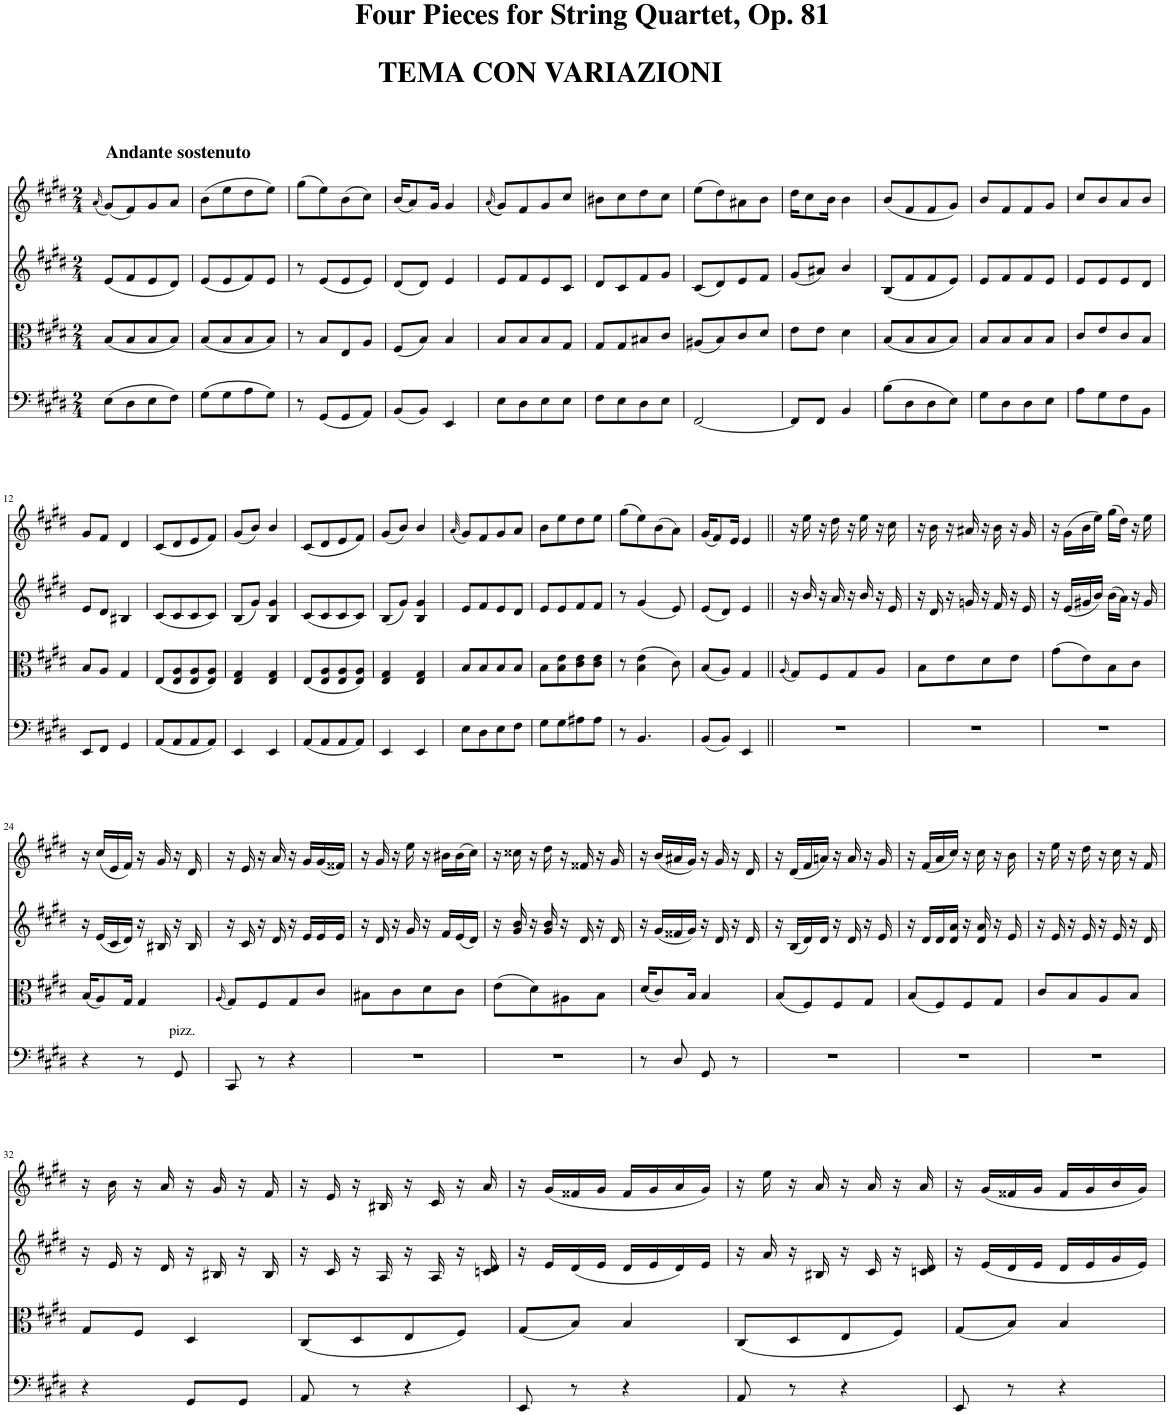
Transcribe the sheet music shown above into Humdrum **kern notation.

**kern	**text	**kern	**kern	**kern
*part4	*part4	*part3	*part2	*part1
*staff4	*staff4	*staff3	*staff2	*staff1
*I"Piano	*	*I"Piano	*I"Piano	*I"Piano
*I'Pno	*	*I'Pno	*I'Pno	*I'Pno
*clefF4	*	*clefC3	*clefG2	*clefG2
*k[f#c#g#d#]	*	*k[f#c#g#d#]	*k[f#c#g#d#]	*k[f#c#g#d#]
*M2/4	*	*M2/4	*M2/4	*M2/4
=1	=1	=1	=1	=1
.	.	.	.	(16qa/
!	!	!	!	!LO:TX:a:B:t=Andante sostenuto
(8E\L	.	(8B/L	(8e/L	(8g#/L)
8D#\	.	8B/	8f#/	8f#/)
8E\	.	8B/	8e/	8g#/
8F#\J)	.	8B/J)	8d#/J)	8a/J
=2	=2	=2	=2	=2
(8G#\L	.	(8B/L	(8e/L	(8b\L
8G#\	.	8B/	8e/	8ee\
8A\	.	8B/	8f#/)	8dd#\
8G#\J)	.	8B/J)	8e/J	8ee\J)
=3	=3	=3	=3	=3
8r	.	8r	8r	(8gg#\L
(8GG#/L	.	8B/L	(8e/L	8ee\)
8GG#/	.	8E/	8e/	(8b\
8AA/J)	.	8A/J	8e/J)	8cc#\J)
=4	=4	=4	=4	=4
(8BB/L	.	(8F#/L	(8d#/L	(16b/KL
.	.	.	.	8a/)
8BB/J)	.	8B/J)	8d#/J)	.
.	.	.	.	16g#/Jk
4EE/	.	4B/	4e/	4g#/
=5	=5	=5	=5	=5
.	.	.	.	((16qa/
8E\L	.	8B/L	8e/L	8g#/L))
8D#\	.	8B/	8f#/	8f#/
8E\	.	8B/	8e/	8g#/
8E\J	.	8G#/J	8c#/J	8cc#/J
=6	=6	=6	=6	=6
8F#\L	.	8G#/L	8d#/L	8b#X\L
8E\	.	8G#/	8c#/	8cc#\
8D#\	.	8B#X/	8f#/	8dd#\
8E\J	.	8c#/J	8g#/J	8cc#\J
=7	=7	=7	=7	=7
[2FF#/	.	(8A#X/L	(8c#/L	(8ee\L
.	.	8B/)	8d#/)	8dd#\)
.	.	8c#/	8e/	8a#X\
.	.	8d#/J	8f#/J	8b\J
=8	=8	=8	=8	=8
8FF#/L]	.	8e\L	(8g#/L	16dd#\KL
.	.	.	.	8cc#\
8FF#/J	.	8e\J	8a#X/J)	.
.	.	.	.	16b\Jk
4BB/	.	4d#\	4b/	4b\
=9	=9	=9	=9	=9
(8B\L	.	(8B/L	(8B/L	(8b/L
8D#\	.	8B/	8f#/	8f#/
8D#\	.	8B/	8f#/	8f#/
8E\J)	.	8B/J)	8e/J)	8g#/J)
=10	=10	=10	=10	=10
8G#\L	.	8B/L	8e/L	8b/L
8D#\	.	8B/	8f#/	8f#/
8D#\	.	8B/	8f#/	8f#/
8E\J	.	8B/J	8e/J	8g#/J
=11	=11	=11	=11	=11
8A\L	.	8c#/L	8e/L	8cc#/L
8G#\	.	8e/	8e/	8b/
8F#\	.	8c#/	8e/	8a/
8BB\J	.	8B/J	8d#/J	8b/J
!!LO:LB:g=z
=12	=12	=12	=12	=12
8EE/L	.	8B/L	8e/L	8g#/L
8FF#/J	.	8A/J	8d#/J	8f#/J
4GG#/	.	4G#/	4B#X/	4d#/
=13	=13	=13	=13	=13
(8AA/L	.	(8E/L	(8c#/L	(8c#/L
8AA/	.	8E/ 8A/	8c#/	8d#/
8AA/	.	8E/ 8A/	8c#/	8e/
8AA/J)	.	8E/ 8A/J)	8c#/J)	8f#/J)
=14	=14	=14	=14	=14
4EE/	.	4E/ 4G#/	(8B/L	(8g#/L
.	.	.	8g#/J)	8b/J)
4EE/	.	4E/ 4G#/	4B/ 4g#/	4b/
=15	=15	=15	=15	=15
(8AA/L	.	(8E/L	(8c#/L	(8c#/L
8AA/	.	8E/ 8A/	8c#/	8d#/
8AA/	.	8E/ 8A/	8c#/	8e/
8AA/J)	.	8E/ 8A/J)	8c#/J)	8f#/J)
=16	=16	=16	=16	=16
4EE/	.	4E/ 4G#/	(8B/L	(8g#/L
.	.	.	8g#/J)	8b/J)
4EE/	.	4E/ 4G#/	4B/ 4g#/	4b/
=17	=17	=17	=17	=17
.	.	.	.	(32qa/
8E\L	.	8B/L	8e/L	8g#/L)
8D#\	.	8B/	8f#/	8f#/
8E\	.	8B/	8e/	8g#/
8F#\J	.	8B/J	8d#/J	8a/J
=18	=18	=18	=18	=18
8G#\L	.	8B\L	8e/L	8b\L
8G#\	.	8B\ 8e\	8e/	8ee\
8A#X\	.	8c#\ 8e\	8f#/	8dd#\
8A#\J	.	8c#\ 8e\J	8f#/J	8ee\J
=19	=19	=19	=19	=19
8r	.	8r	8r	(8gg#\L
4.BB/	.	(4B\ 4e\	(4g#/	8ee\)
.	.	.	.	(8b\
.	.	8c#\)	8e/)	8a\J)
=20	=20	=20	=20	=20
(8BB/L	.	(8B/L	(8e/L	(16g#/KL
.	.	.	.	8f#/)
8BB/J)	.	8A/J)	8d#/J)	.
.	.	.	.	16e/Jk
4EE/	.	4G#/	4e/	4e/
=21||	=21||	=21||	=21||	=21||
.	.	(16qA/	.	.
2r	.	8G#/L)	16r	16r
.	.	.	16b/	16ee\
.	.	8F#/	16r	16r
.	.	.	16a/	16dd#\
.	.	8G#/	16r	16r
.	.	.	16b/	16ee\
.	.	8A/J	16r	16r
.	.	.	16e/	16cc#\
=22	=22	=22	=22	=22
2r	.	8B\L	16r	16r
.	.	.	16d#/	16b\
.	.	8e\	16r	16r
.	.	.	16gn/	16a#X/
.	.	8d#\	16r	16r
.	.	.	16f#/	16b\
.	.	8e\J	16r	16r
.	.	.	16e/	16g#/
=23	=23	=23	=23	=23
2r	.	(8g#\L	16r	16r
.	.	.	(16e/LL	(16g#\LL
.	.	8e\)	16g#X/	16b\
.	.	.	16b/JJ)	16ee\JJ)
.	.	8B\	(16b\LL	(16gg#\LL
.	.	.	16a\JJ)	16dd#\JJ)
.	.	8c#\J	16r	16r
.	.	.	16g#/	16ee\
!!LO:LB:g=z
=24	=24	=24	=24	=24
4r	.	(16B/KL	16r	16r
.	.	8A/)	(16e/LL	(16cc#/LL
.	.	.	16c#/	16e/
.	.	16G#/Jk	16d#/JJ)	16f#/JJ)
8r	.	4G#/	16r	16r
.	.	.	16B#X/	16g#/
!	!LO:LY:a	!	!	!
8GG#/	pizz.	.	16r	16r
.	.	.	16B#/	16d#/
=25	=25	=25	=25	=25
.	.	(16qA/	.	.
8CC#/	.	8G#/L)	16r	16r
.	.	.	16c#/	16e/
8r	.	8F#/	16r	16r
.	.	.	16d#/	16a/
4r	.	8G#/	16r	16r
.	.	.	16e/LL	16g#/LL
.	.	8c#/J	16e/	(16g#/
.	.	.	16e/JJ	16f##X/JJ)
=26	=26	=26	=26	=26
2r	.	8B#X\L	16r	16r
.	.	.	16d#/	16g#/
.	.	8c#\	16r	16r
.	.	.	16g#/	16ee\
.	.	8d#\	16r	16r
.	.	.	16f#/LL	16b#X\LL
.	.	8c#\J	(16e/	(16b#\
.	.	.	16d#/JJ)	16cc#\JJ)
=27	=27	=27	=27	=27
2r	.	(8e\L	16r	16r
.	.	.	16g#/ 16b/	16cc##X\
.	.	8d#\)	16r	16r
.	.	.	16g#/ 16b/	16dd#\
.	.	8A#X\	16r	16r
.	.	.	16d#/	16f##X/
.	.	8B\J	16r	16r
.	.	.	16d#/	16g#/
=28	=28	=28	=28	=28
8r	.	(16d#/KL	16r	16r
.	.	8c#/)	(16g#/LL	(16b/LL
8D#/	.	.	16f##X/	16a#X/
.	.	16B/Jk	16g#/JJ)	16g#/JJ)
8GG#/	.	4B/	16r	16r
.	.	.	16d#/	16g#/
8r	.	.	16r	16r
.	.	.	16d#/	16d#/
=29	=29	=29	=29	=29
2r	.	(8B/L	16r	16r
.	.	.	(16B/LL	(16d#/LL
.	.	8F#/)	16d#/)	16f#/
.	.	.	16d#/JJ	16an/JJ)
.	.	8F#/	16r	16r
.	.	.	16d#/	16a/
.	.	8G#/J	16r	16r
.	.	.	16e/	16g#/
=30	=30	=30	=30	=30
2r	.	(8B/L	16r	16r
.	.	.	16d#/LL	(16f#/LL
.	.	8F#/)	16d#/	16a/
.	.	.	16d#/ 16a/JJ	16cc#/JJ)
.	.	8F#/	16r	16r
.	.	.	16d#/ 16a/	16cc#\
.	.	8G#/J	16r	16r
.	.	.	16e/	16b\
=31	=31	=31	=31	=31
2r	.	8c#/L	16r	16r
.	.	.	16e/	16ee\
.	.	8B/	16r	16r
.	.	.	16e/	16dd#\
.	.	8A/	16r	16r
.	.	.	16e/	16cc#\
.	.	8B/J	16r	16r
.	.	.	16d#/	16f#/
!!LO:LB:g=z
=32	=32	=32	=32	=32
4r	.	8G#/L	16r	16r
.	.	.	16e/	16b\
.	.	8F#/J	16r	16r
.	.	.	16d#/	16a/
8GG#/L	.	4D#/	16r	16r
.	.	.	16B#X/	16g#/
8GG#/J	.	.	16r	16r
.	.	.	16B#/	16f#/
=33	=33	=33	=33	=33
8AA/	.	(8C#/L	16r	16r
.	.	.	16c#/	16e/
8r	.	8D#/	16r	16r
.	.	.	16A/	16B#X/
4r	.	8E/	16r	16r
.	.	.	16A/	16c#/
.	.	8F#/J)	16r	16r
.	.	.	16cn/ 16d#/	16a/
=34	=34	=34	=34	=34
8EE/	.	(8G#/L	16r	16r
.	.	.	16e/LL	(16g#/LL
8r	.	8B/J)	(16d#/	16f##X/
.	.	.	16e/JJ	16g#/JJ
4r	.	4B/	16d#/LL	16f##/LL
.	.	.	16e/	16g#/
.	.	.	16d#/)	16a/
.	.	.	16e/JJ	16g#/JJ)
=35	=35	=35	=35	=35
8AA/	.	(8C#/L	16r	16r
.	.	.	16a/	16ee\
8r	.	8D#/	16r	16r
.	.	.	16B#X/	16a/
4r	.	8E/	16r	16r
.	.	.	16c#/	16a/
.	.	8F#/J)	16r	16r
.	.	.	16cn/ 16d#/	16a/
=36	=36	=36	=36	=36
8EE/	.	(8G#/L	16r	16r
.	.	.	(16e/LL	(16g#/LL
8r	.	8B/J)	16d#/	16f##X/
.	.	.	16e/JJ	16g#/JJ
4r	.	4B/	16d#/LL	16f##/LL
.	.	.	16e/	16g#/
.	.	.	16g#/	16b/
.	.	.	16e/JJ)	16g#/JJ)
=	=	=	=	=
*-	*-	*-	*-	*-
